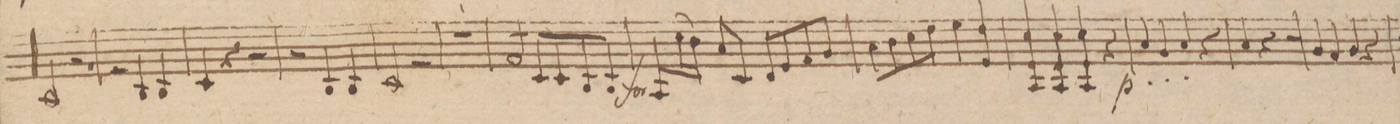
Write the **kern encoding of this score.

**kern	**dynam
*I"Violino Secundo	*
*clefG2	*
*k[f#c#g#]	*
*met(c)	*
*M4/4	*
2c#/	.
2r	.
=55	=55
2r	.
4B/	.
4B/	.
=56	=56
4c#/	.
4r	.
2r	.
=57	=57
2r	.
4B/	.
4B/	.
=58	=58
2c#/	.
2r	.
=59	=59
1r	.
=60	=60
8f#/L	.
8f#/	.
8f#/	.
8f#/J	.
*Xtremolo	*
8c#/L	.
8c#/	.
8B/	.
8B/J	.
=61	=61
8A/L	f
(16cc#\L	.
16b\JJ)	.
8a/L	.
8c#/J	.
8d/L	.
8e/	.
8f#/	.
8g#/J	.
=62	=62
8a\L	.
8b\	.
8cc#\	.
8dd\J	.
4ee\	.
4e/ 4dd/	.
=63	=63
4A/ 4e/ 4cc#/	.
4A/ 4e/ 4cc#/	.
4A/ 4e/ 4cc#/	.
4r	.
=64	=64
4a'/	p
4g#'/	.
4a'/	.
4r	.
=65	=65
4a/	.
4r	.
2r	.
=66	=66
4g#/	.
4f#/	.
4g#/	.
4r	.
=67	=67
*-	*-
